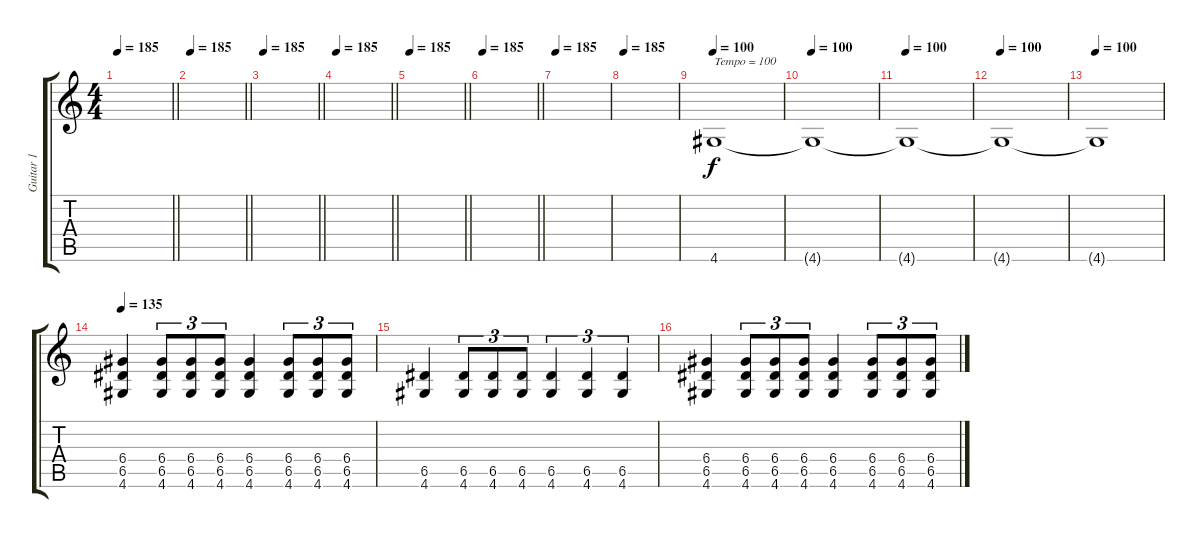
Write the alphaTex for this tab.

\track ("Guitar 1" "Guitar 1") {instrument distortionguitar}
\staff {score tabs}
\tuning (E4 B3 G3 D3 A2 E2) {hide}
\ts (4 4)
\tempo 185
\clef g2
\barLineRight lightlight
\ks c
|
\tempo 185
\barLineRight lightlight
|
\tempo 185
\barLineRight lightlight
|
\tempo 185
\barLineRight lightlight
|
\tempo 185
\barLineRight lightlight
|
\tempo 185
\barLineRight lightlight
|
\tempo 185
|
\tempo 185
|
\tempo 100
4.6.1{txt "Tempo = 100" instrument distortionguitar} |
\tempo 100
4.6{t}.1 |
\tempo 100
4.6{t}.1 |
\tempo 100
4.6{t}.1{volume 10} |
\tempo 100
4.6{t}.1{volume 8} |
\tempo 90
\tempo 135
(6.4 6.5 4.6).4 (6.4 6.5 4.6).8{tu (3 2)} (6.4 6.5 4.6).8{tu (3 2)} (6.4 6.5 4.6).8{tu (3 2)} (6.4 6.5 4.6).4 (6.4 6.5 4.6).8{tu (3 2)} (6.4 6.5 4.6).8{tu (3 2)} (6.4 6.5 4.6).8{tu (3 2)} |
(6.5 4.6).4 (6.5 4.6).8{tu (3 2)} (6.5 4.6).8{tu (3 2)} (6.5 4.6).8{tu (3 2)} (6.5 4.6).4{tu (3 2)} (6.5 4.6).4{tu (3 2)} (6.5 4.6).4{tu (3 2)} |
(6.4 6.5 4.6).4 (6.4 6.5 4.6).8{tu (3 2)} (6.4 6.5 4.6).8{tu (3 2)} (6.4 6.5 4.6).8{tu (3 2)} (6.4 6.5 4.6).4 (6.4 6.5 4.6).8{tu (3 2)} (6.4 6.5 4.6).8{tu (3 2)} (6.4 6.5 4.6).8{tu (3 2)}
